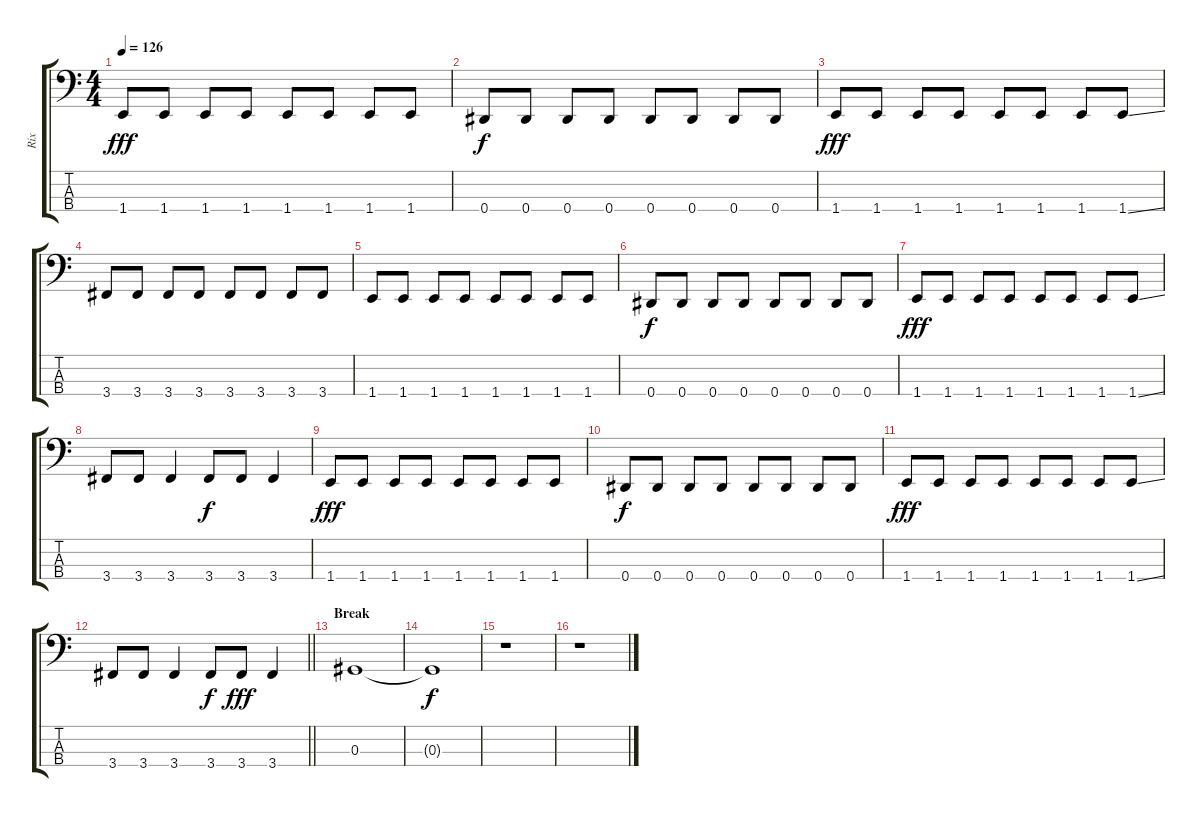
\track ("Rix" "Rix") {instrument electricbasspick}
\staff {score tabs}
\tuning (Gb2 Db2 Ab1 Eb1) {hide}
\ts (4 4)
\tempo 126
\clef f4
\ks c
1.4.8{dy fff} 1.4.8 1.4.8 1.4.8 1.4.8 1.4.8 1.4.8 1.4.8 |
0.4.8{dy f} 0.4.8 0.4.8 0.4.8 0.4.8 0.4.8 0.4.8 0.4.8 |
1.4.8{dy fff} 1.4.8 1.4.8 1.4.8 1.4.8 1.4.8 1.4.8 1.4{ss}.8 |
3.4.8 3.4.8 3.4.8 3.4.8 3.4.8 3.4.8 3.4.8 3.4.8 |
1.4.8 1.4.8 1.4.8 1.4.8 1.4.8 1.4.8 1.4.8 1.4.8 |
0.4.8{dy f} 0.4.8 0.4.8 0.4.8 0.4.8 0.4.8 0.4.8 0.4.8 |
1.4.8{dy fff} 1.4.8 1.4.8 1.4.8 1.4.8 1.4.8 1.4.8 1.4{ss}.8 |
3.4.8 3.4.8 3.4.4 3.4.8{dy f} 3.4.8 3.4.4 |
1.4.8{dy fff} 1.4.8 1.4.8 1.4.8 1.4.8 1.4.8 1.4.8 1.4.8 |
0.4.8{dy f} 0.4.8 0.4.8 0.4.8 0.4.8 0.4.8 0.4.8 0.4.8 |
1.4.8{dy fff} 1.4.8 1.4.8 1.4.8 1.4.8 1.4.8 1.4.8 1.4{ss}.8 |
\barLineRight lightlight
3.4.8 3.4.8 3.4.4 3.4.8{dy f} 3.4.8{dy fff} 3.4.4 |
\section ("" "Break")
0.3.1{volume 13} |
0.3{t}.1{dy f} |
r.1 |
r.1
